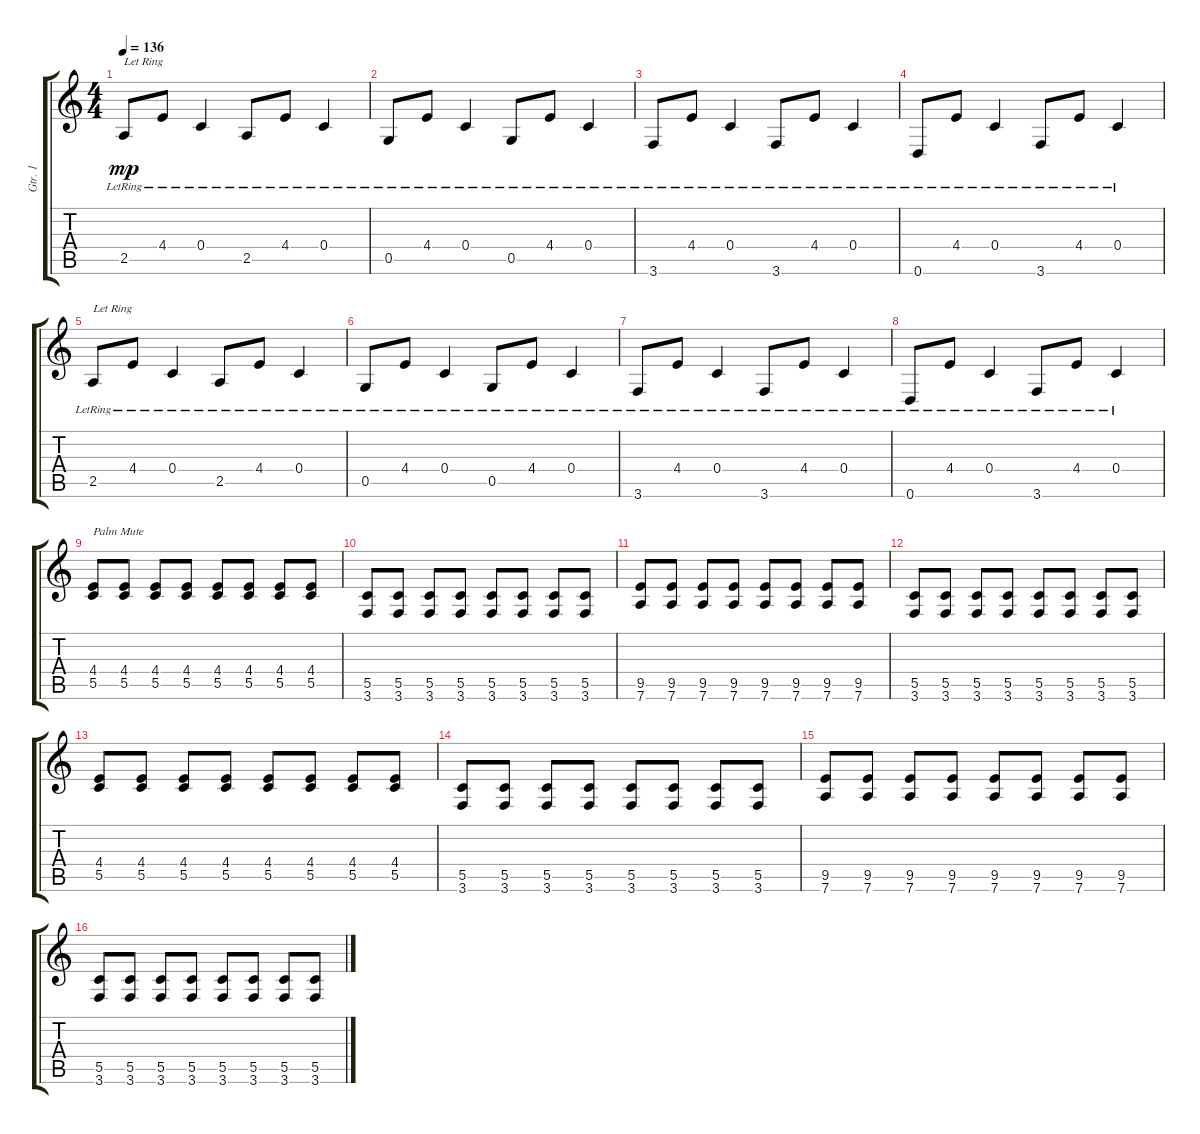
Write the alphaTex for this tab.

\track ("Gtr. 1" "Gtr. 1") {instrument electricguitarclean}
\staff {score tabs}
\tuning (D4 A3 F3 C3 G2 D2) {hide}
\ts (4 4)
\tempo 136
\clef g2
\ks c
2.5{lr}.8{txt "Let Ring" dy mp instrument electricguitarclean} 4.4{lr}.8 0.4{lr}.4 2.5{lr}.8 4.4{lr}.8 0.4{lr}.4 |
0.5{lr}.8 4.4{lr}.8 0.4{lr}.4 0.5{lr}.8 4.4{lr}.8 0.4{lr}.4 |
3.6{lr}.8 4.4{lr}.8 0.4{lr}.4 3.6{lr}.8 4.4{lr}.8 0.4{lr}.4 |
0.6{lr}.8 4.4{lr}.8 0.4{lr}.4 3.6{lr}.8 4.4{lr}.8 0.4{lr}.4 |
2.5{lr}.8{txt "Let Ring" instrument electricguitarclean} 4.4{lr}.8 0.4{lr}.4 2.5{lr}.8 4.4{lr}.8 0.4{lr}.4 |
0.5{lr}.8 4.4{lr}.8 0.4{lr}.4 0.5{lr}.8 4.4{lr}.8 0.4{lr}.4 |
3.6{lr}.8 4.4{lr}.8 0.4{lr}.4 3.6{lr}.8 4.4{lr}.8 0.4{lr}.4 |
0.6{lr}.8 4.4{lr}.8 0.4{lr}.4 3.6{lr}.8 4.4{lr}.8 0.4{lr}.4 |
(4.4 5.5).8{txt "Palm Mute" instrument electricguitarmuted} (4.4 5.5).8 (4.4 5.5).8 (4.4 5.5).8 (4.4 5.5).8 (4.4 5.5).8 (4.4 5.5).8 (4.4 5.5).8 |
(5.5 3.6).8 (5.5 3.6).8 (5.5 3.6).8 (5.5 3.6).8 (5.5 3.6).8 (5.5 3.6).8 (5.5 3.6).8 (5.5 3.6).8 |
(9.5 7.6).8 (9.5 7.6).8 (9.5 7.6).8 (9.5 7.6).8 (9.5 7.6).8 (9.5 7.6).8 (9.5 7.6).8 (9.5 7.6).8 |
(5.5 3.6).8 (5.5 3.6).8 (5.5 3.6).8 (5.5 3.6).8 (5.5 3.6).8 (5.5 3.6).8 (5.5 3.6).8 (5.5 3.6).8 |
(4.4 5.5).8 (4.4 5.5).8 (4.4 5.5).8 (4.4 5.5).8 (4.4 5.5).8 (4.4 5.5).8 (4.4 5.5).8 (4.4 5.5).8 |
(5.5 3.6).8 (5.5 3.6).8 (5.5 3.6).8 (5.5 3.6).8 (5.5 3.6).8 (5.5 3.6).8 (5.5 3.6).8 (5.5 3.6).8 |
(9.5 7.6).8 (9.5 7.6).8 (9.5 7.6).8 (9.5 7.6).8 (9.5 7.6).8 (9.5 7.6).8 (9.5 7.6).8 (9.5 7.6).8 |
(5.5 3.6).8 (5.5 3.6).8 (5.5 3.6).8 (5.5 3.6).8 (5.5 3.6).8 (5.5 3.6).8 (5.5 3.6).8 (5.5 3.6).8
